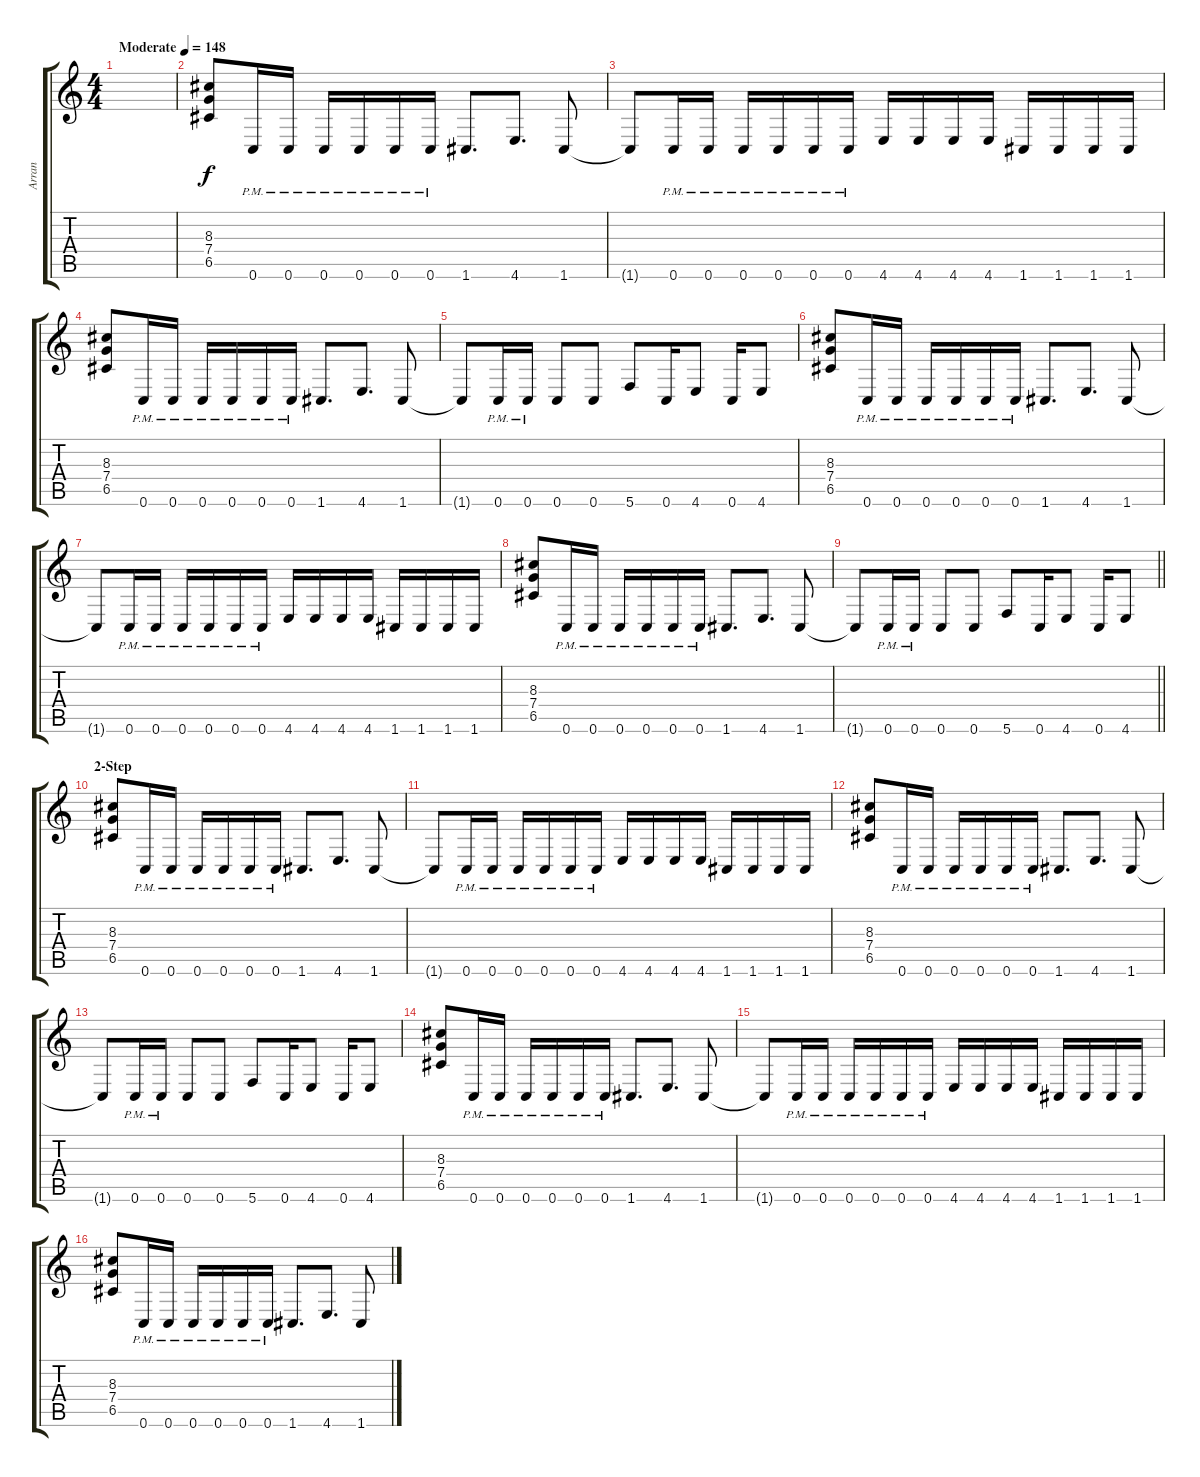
\track ("Arran" "Arran") {instrument distortionguitar}
\staff {score tabs}
\tuning (D4 A3 F3 C3 G2 C2) {hide}
\ts (4 4)
\tempo (148 "Moderate")
\clef g2
\ks c
|
(8.3 7.4 6.5).8 0.6{pm}.16 0.6{pm}.16 0.6{pm}.16 0.6{pm}.16 0.6{pm}.16 0.6{pm}.16 1.6.8{d} 4.6.8{d} 1.6.8 |
1.6{t}.8 0.6{pm}.16 0.6{pm}.16 0.6{pm}.16 0.6{pm}.16 0.6{pm}.16 0.6{pm}.16 4.6.16 4.6.16 4.6.16 4.6.16 1.6.16 1.6.16 1.6.16 1.6.16 |
(8.3 7.4 6.5).8 0.6{pm}.16 0.6{pm}.16 0.6{pm}.16 0.6{pm}.16 0.6{pm}.16 0.6{pm}.16 1.6.8{d} 4.6.8{d} 1.6.8 |
1.6{t}.8 0.6{pm}.16 0.6{pm}.16 0.6.8 0.6.8 5.6.8 0.6.16 4.6.8 0.6.16 4.6.8 |
(8.3 7.4 6.5).8 0.6{pm}.16 0.6{pm}.16 0.6{pm}.16 0.6{pm}.16 0.6{pm}.16 0.6{pm}.16 1.6.8{d} 4.6.8{d} 1.6.8 |
1.6{t}.8 0.6{pm}.16 0.6{pm}.16 0.6{pm}.16 0.6{pm}.16 0.6{pm}.16 0.6{pm}.16 4.6.16 4.6.16 4.6.16 4.6.16 1.6.16 1.6.16 1.6.16 1.6.16 |
(8.3 7.4 6.5).8 0.6{pm}.16 0.6{pm}.16 0.6{pm}.16 0.6{pm}.16 0.6{pm}.16 0.6{pm}.16 1.6.8{d} 4.6.8{d} 1.6.8 |
\barLineRight lightlight
1.6{t}.8 0.6{pm}.16 0.6{pm}.16 0.6.8 0.6.8 5.6.8 0.6.16 4.6.8 0.6.16 4.6.8 |
\section ("" "2-Step")
(8.3 7.4 6.5).8 0.6{pm}.16 0.6{pm}.16 0.6{pm}.16 0.6{pm}.16 0.6{pm}.16 0.6{pm}.16 1.6.8{d} 4.6.8{d} 1.6.8 |
1.6{t}.8 0.6{pm}.16 0.6{pm}.16 0.6{pm}.16 0.6{pm}.16 0.6{pm}.16 0.6{pm}.16 4.6.16 4.6.16 4.6.16 4.6.16 1.6.16 1.6.16 1.6.16 1.6.16 |
(8.3 7.4 6.5).8 0.6{pm}.16 0.6{pm}.16 0.6{pm}.16 0.6{pm}.16 0.6{pm}.16 0.6{pm}.16 1.6.8{d} 4.6.8{d} 1.6.8 |
1.6{t}.8 0.6{pm}.16 0.6{pm}.16 0.6.8 0.6.8 5.6.8 0.6.16 4.6.8 0.6.16 4.6.8 |
(8.3 7.4 6.5).8 0.6{pm}.16 0.6{pm}.16 0.6{pm}.16 0.6{pm}.16 0.6{pm}.16 0.6{pm}.16 1.6.8{d} 4.6.8{d} 1.6.8 |
1.6{t}.8 0.6{pm}.16 0.6{pm}.16 0.6{pm}.16 0.6{pm}.16 0.6{pm}.16 0.6{pm}.16 4.6.16 4.6.16 4.6.16 4.6.16 1.6.16 1.6.16 1.6.16 1.6.16 |
(8.3 7.4 6.5).8 0.6{pm}.16 0.6{pm}.16 0.6{pm}.16 0.6{pm}.16 0.6{pm}.16 0.6{pm}.16 1.6.8{d} 4.6.8{d} 1.6.8
